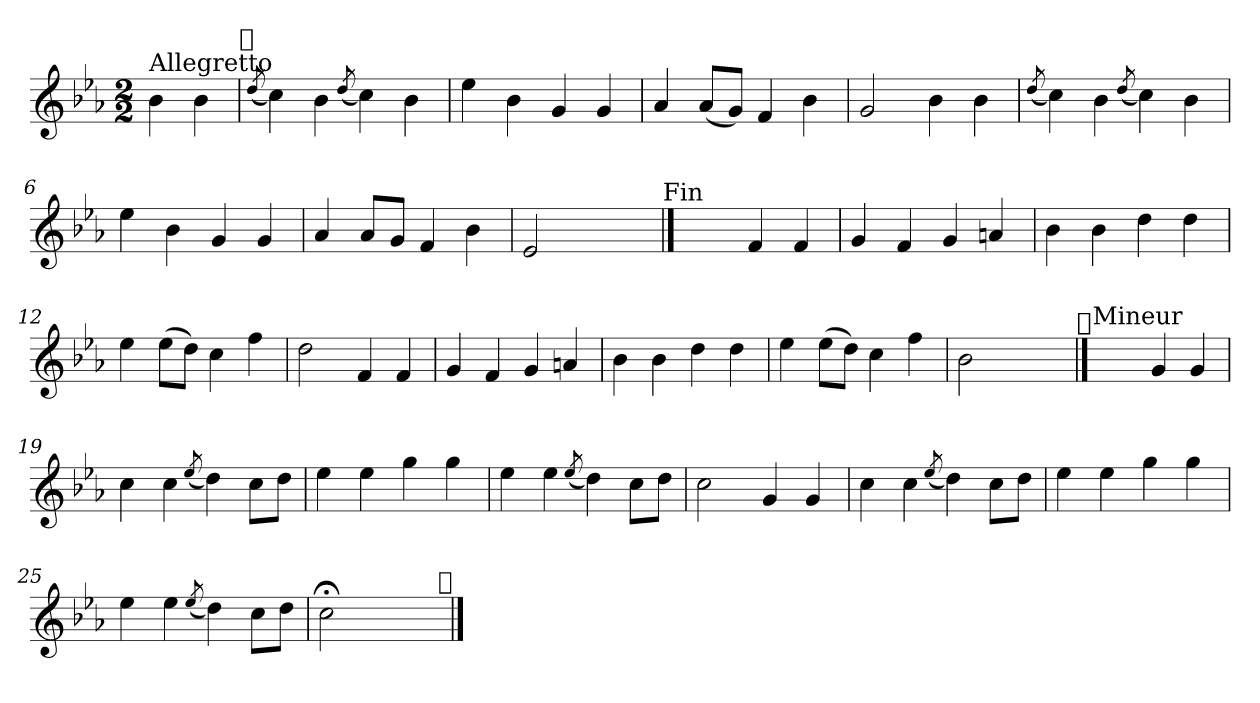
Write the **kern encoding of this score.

**kern
*part1
*staff1
*clefG2
*k[b-e-a-]
*E-:
*M2/2
=
!LO:TX:a:t=Allegretto
4b-\
4b-\
!LO:TX:a:t=𝄋
=1
(<8qdd/
4cc\)
4b-\
(<8qdd/
4cc\)
4b-\
=2
4ee-\
4b-\
4g/
4g/
=3
4a-/
(<8a-/L
8g/J)
4f/
4b-\
=4
2g/
4b-\
4b-\
!!LO:LB:g=z
=5
(<8qdd/
4cc\)
4b-\
(<8qdd/
4cc\)
4b-\
=6
4ee-\
4b-\
4g/
4g/
=7
4a-/
8a-/L
8g/J
4f/
4b-\
=8
2e-/
2ryy
!LO:TX:a:t=Fin
==9
2ryy
4f/
4f/
=10
4g/
4f/
4g/
4an/
!!LO:LB:g=z
=11
4b-\
4b-\
4dd\
4dd\
=12
4ee-\
(>8ee-\L
8dd\J)
4cc\
4ff\
=13
2dd\
4f/
4f/
=14
4g/
4f/
4g/
4an/
=15
4b-\
4b-\
4dd\
4dd\
=16
4ee-\
(>8ee-\L
8dd\J)
4cc\
4ff\
!!LO:LB:g=z
=17
2b-\
2ryy
!LO:TX:a:t=𝄋
==18
!LO:TX:a:t=Mineur
2ryy
4g/
4g/
=19
4cc\
4cc\
(<8qee-/
4dd\)
8cc\L
8dd\J
=20
4ee-\
4ee-\
4gg\
4gg\
=21
4ee-\
4ee-\
(<8qee-/
4dd\)
8cc\L
8dd\J
=22
2cc\
4g/
4g/
!!LO:LB:g=z
=23
4cc\
4cc\
(<8qee-/
4dd\)
8cc\L
8dd\J
=24
4ee-\
4ee-\
4gg\
4gg\
=25
4ee-\
4ee-\
(<8qee-/
4dd\)
8cc\L
8dd\J
=26
2cc;<\
2ryy
!LO:TX:a:t=𝄋
==
*-
